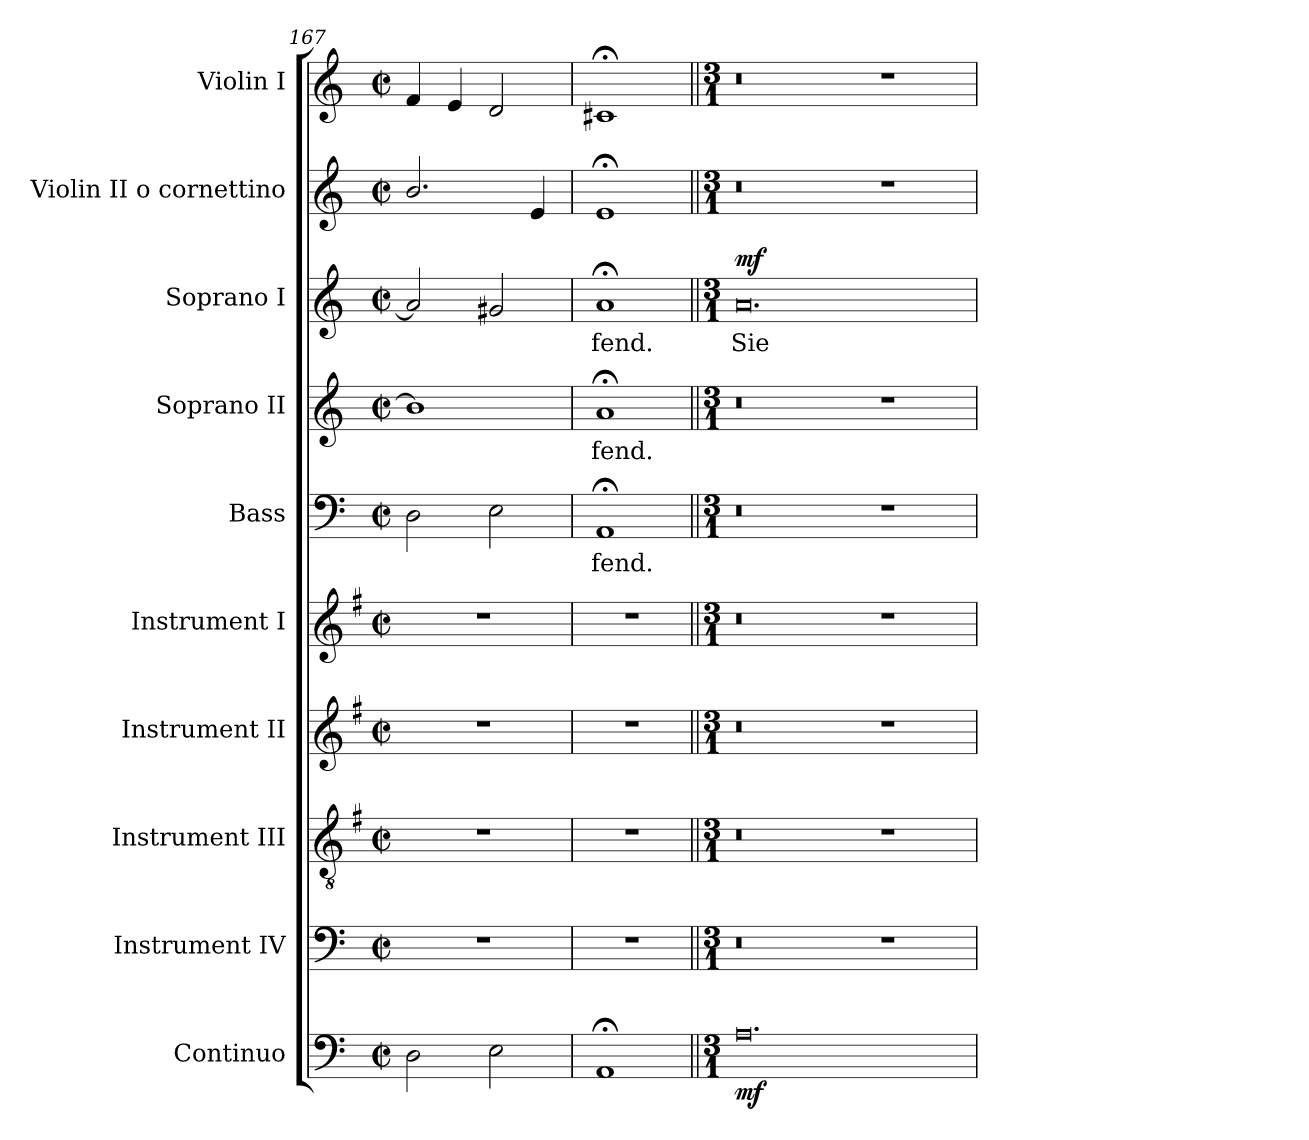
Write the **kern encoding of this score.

**kern	**dynam	**kern	**kern	**kern	**kern	**kern	**text	**kern	**text	**kern	**text	**dynam	**kern	**kern
*part10	*part10	*part9	*part8	*part7	*part6	*part5	*part5	*part4	*part4	*part3	*part3	*part3	*part2	*part1
*staff10	*staff10	*staff9	*staff8	*staff7	*staff6	*staff5	*staff5	*staff4	*staff4	*staff3	*staff3	*staff3	*staff2	*staff1
*I"Continuo	*	*I"Instrument IV	*I"Instrument III	*I"Instrument II	*I"Instrument I	*I"Bass	*	*I"Soprano II	*	*I"Soprano I	*	*	*I"Violin II o cornettino	*I"Violin I
*	*	*I'IV	*I'III	*I'II	*I'I	*I'B	*	*I'S II	*	*I'S I	*	*	*I'Vn II	*I'Vn I
*clefF4	*	*clefF4	*clefGv2	*clefG2	*clefG2	*clefF4	*	*clefG2	*	*clefG2	*	*	*clefG2	*clefG2
*	*	*	*ITrd4c7	*ITrd4c7	*ITrd4c7	*	*	*	*	*	*	*	*	*
*k[]	*	*k[]	*k[]	*k[]	*k[]	*k[]	*	*k[]	*	*k[]	*	*	*k[]	*k[]
*C:	*	*C:	*C:	*C:	*C:	*C:	*	*C:	*	*C:	*	*	*C:	*C:
*M2/2	*	*M2/2	*M2/2	*M2/2	*M2/2	*M2/2	*	*M2/2	*	*M2/2	*	*	*M2/2	*M2/2
*met(c|)	*	*met(c|)	*met(c|)	*met(c|)	*met(c|)	*met(c|)	*	*met(c|)	*	*met(c|)	*	*	*met(c|)	*met(c|)
=167	=167	=167	=167	=167	=167	=167	=167	=167	=167	=167	=167	=167	=167	=167
2D	.	1r	1r	1r	1r	2D	.	1b]	.	2a]	.	.	2.b/	4f
.	.	.	.	.	.	.	.	.	.	.	.	.	.	4e
2E	.	.	.	.	.	2E	.	.	.	2g#X	.	.	.	2d
.	.	.	.	.	.	.	.	.	.	.	.	.	4e	.
=168	=168	=168	=168	=168	=168	=168	=168	=168	=168	=168	=168	=168	=168	=168
!	!	!	!	!	!	!	!LO:LY:b	!	!LO:LY:b	!	!LO:LY:b	!	!	!
1AA;<	.	1r	1r	1r	1r	1AA;<	fend.	1a;<	fend.	1a;<	fend.	.	1e;<	1c#X;<
=169||	=169||	=169||	=169||	=169||	=169||	=169||	=169||	=169||	=169||	=169||	=169||	=169||	=169||	=169||
*M3/1	*	*M3/1	*M3/1	*M3/1	*M3/1	*M3/1	*	*M3/1	*	*M3/1	*	*	*M3/1	*M3/1
!	!LO:DY:b	!	!	!	!	!	!	!	!	!	!LO:LY:b	!LO:DY:b	!	!
0.A	mf	0r	0r	0r	0r	0r	.	0r	.	0.a	Sie-	mf	0r	0r
.	.	1r	1r	1r	1r	1r	.	1r	.	.	.	.	1r	1r
=	=	=	=	=	=	=	=	=	=	=	=	=	=	=
*-	*-	*-	*-	*-	*-	*-	*-	*-	*-	*-	*-	*-	*-	*-
